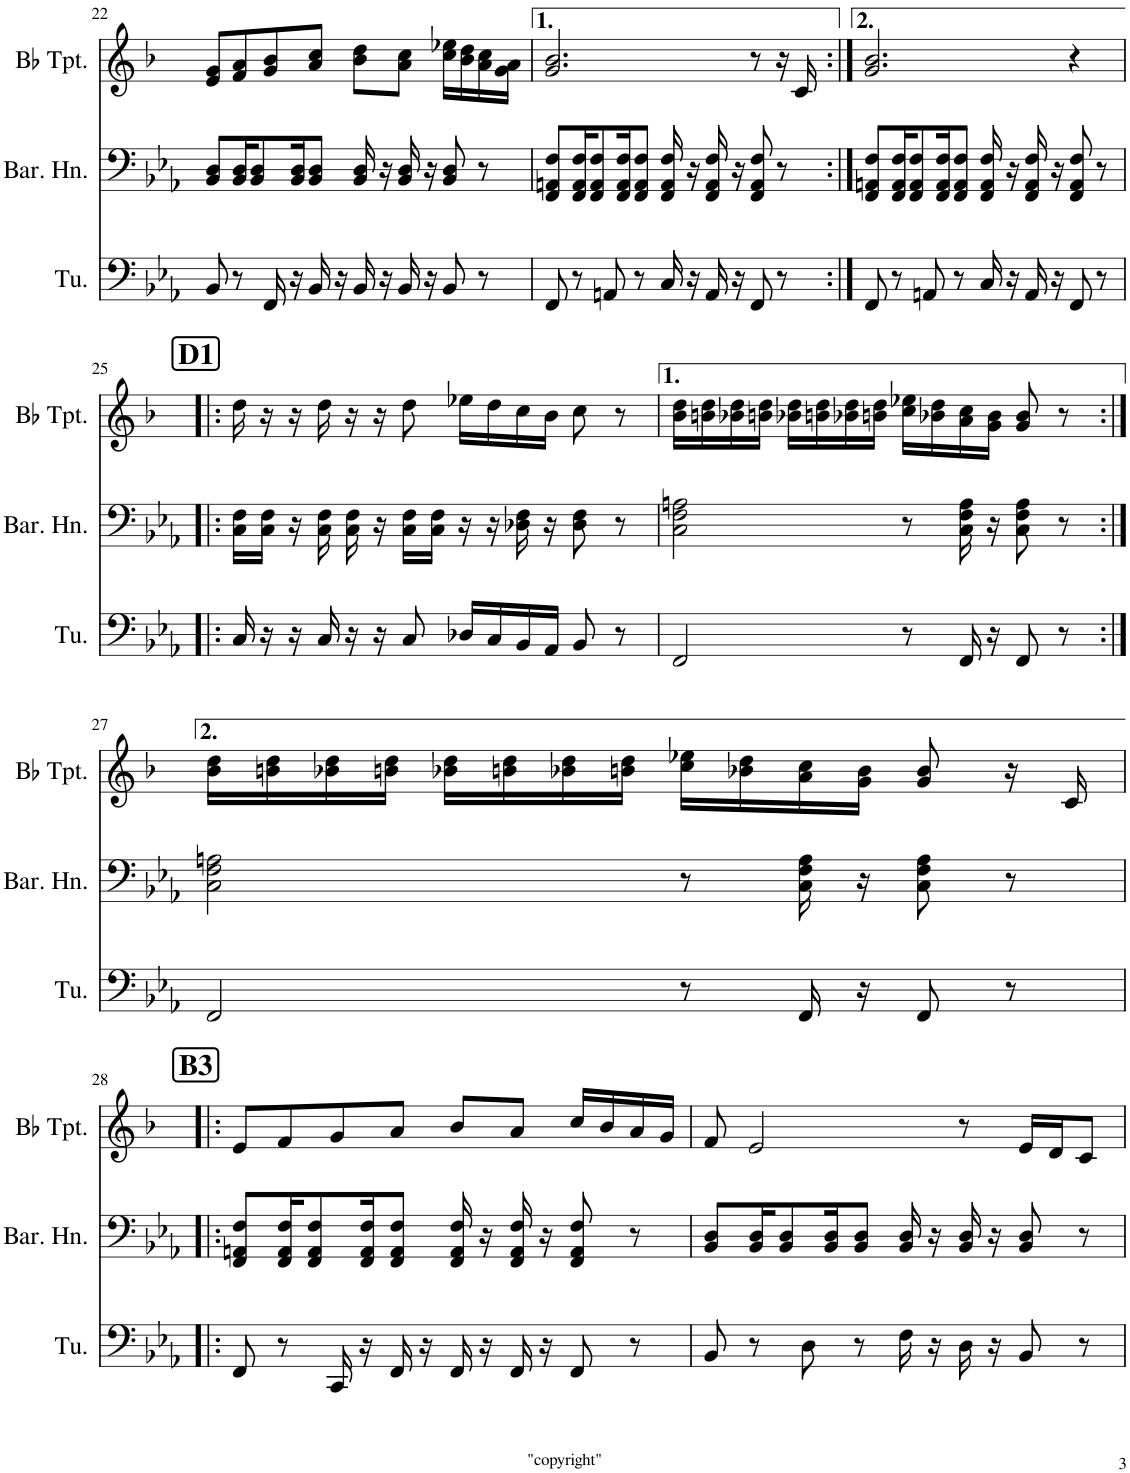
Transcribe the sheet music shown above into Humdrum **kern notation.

**kern	**kern	**kern
*part3	*part2	*part1
*staff3	*staff2	*staff1
*I"Tuba	*I"Baritone Horn	*I"Bb Trumpet
*I'Tu.	*I'Bar. Hn.	*I'Bb Tpt.
*clefF4	*clefF4	*clefG2
*	*ITrd4c7	*ITrd1c2
*k[b-e-a-]	*k[b-e-a-]	*k[b-]
*M4/4	*M4/4	*M4/4
=21	=21	=21
8BB-/	8BB-/ 8D/L	8f/
8r	16BB-/ 16D/K	2e/
.	8BB-/ 8D/	.
8D\	.	.
.	16BB-/ 16D/K	.
8r	8BB-/ 8D/J	.
16F\	16BB-/ 16D/	.
16r	16r	.
16D\	16BB-/ 16D/	8r
16r	16r	.
8BB-/	8BB-/ 8D/	16e/LL
.	.	16d/J
8r	8r	8c/J
!!LO:PB:g=z
=22	=22	=22
8BB-/	8BB-/ 8D/L	8e/ 8g/L
8r	16BB-/ 16D/K	8f/ 8a/
.	8BB-/ 8D/	.
16FF/	.	8g/ 8b-/
16r	16BB-/ 16D/K	.
16BB-/	8BB-/ 8D/J	8a/ 8cc/J
16r	.	.
16BB-/	16BB-/ 16D/	8b-\ 8dd\L
16r	16r	.
16BB-/	16BB-/ 16D/	8a\ 8cc\J
16r	16r	.
8BB-/	8BB-/ 8D/	16cc\ 16ee-X\LL
.	.	16b-\ 16dd\
8r	8r	16a\ 16cc\
.	.	16g\ 16a\JJ
=23	=23	=23
8FF/	8FF/ 8AAn/ 8F/L	2.g/ 2.b-/
8r	16FF/ 16AA/ 16F/K	.
.	8FF/ 8AA/ 8F/	.
8AAn/	.	.
.	16FF/ 16AA/ 16F/K	.
8r	8FF/ 8AA/ 8F/J	.
16C/	16FF/ 16AA/ 16F/	.
16r	16r	.
16AA/	16FF/ 16AA/ 16F/	.
16r	16r	.
8FF/	8FF/ 8AA/ 8F/	8r
8r	8r	16r
.	.	16c/
=24:|!	=24:|!	=24:|!
8FF/	8FF/ 8AAn/ 8F/L	2.g/ 2.b-/
8r	16FF/ 16AA/ 16F/K	.
.	8FF/ 8AA/ 8F/	.
8AAn/	.	.
.	16FF/ 16AA/ 16F/K	.
8r	8FF/ 8AA/ 8F/J	.
16C/	16FF/ 16AA/ 16F/	.
16r	16r	.
16AA/	16FF/ 16AA/ 16F/	.
16r	16r	.
8FF/	8FF/ 8AA/ 8F/	4r
8r	8r	.
!!LO:LB:g=z
!!LO:REH:place=s1:a:B:cj:fs=14:t=D1
=25!|:	=25!|:	=25!|:
16C/	16C\ 16F\LL	16dd\
16r	16C\ 16F\JJ	16r
16r	16r	16r
16C/	16C\ 16F\	16dd\
16r	16C\ 16F\	16r
16r	16r	16r
8C/	16C\ 16F\LL	8dd\
.	16C\ 16F\JJ	.
16D-X/LL	16r	16ee-X\LL
16C/	16r	16dd\
16BB-/	16D-X\ 16F\	16cc\
16AA-/JJ	16r	16b-\JJ
8BB-/	8D-\ 8F\	8cc\
8r	8r	8r
=26	=26	=26
2FF/	2C\ 2F\ 2An\	16b-\ 16dd\LL
.	.	16bn\ 16dd\
.	.	16b-X\ 16dd\
.	.	16bn\ 16dd\JJ
.	.	16b-X\ 16dd\LL
.	.	16bn\ 16dd\
.	.	16b-X\ 16dd\
.	.	16bn\ 16dd\JJ
8r	8r	16cc\ 16ee-X\LL
.	.	16b-X\ 16dd\
16FF/	16C\ 16F\ 16A\	16a\ 16cc\
16r	16r	16g\ 16b-\JJ
8FF/	8C\ 8F\ 8A\	8g/ 8b-/
8r	8r	8r
!!LO:LB:g=z
=27:|!	=27:|!	=27:|!
2FF/	2C\ 2F\ 2An\	16b-\ 16dd\LL
.	.	16bn\ 16dd\
.	.	16b-X\ 16dd\
.	.	16bn\ 16dd\JJ
.	.	16b-X\ 16dd\LL
.	.	16bn\ 16dd\
.	.	16b-X\ 16dd\
.	.	16bn\ 16dd\JJ
8r	8r	16cc\ 16ee-X\LL
.	.	16b-X\ 16dd\
16FF/	16C\ 16F\ 16A\	16a\ 16cc\
16r	16r	16g\ 16b-\JJ
8FF/	8C\ 8F\ 8A\	8g/ 8b-/
8r	8r	16r
.	.	16c/
!!LO:LB:g=z
!!LO:REH:place=s1:a:B:cj:fs=14:t=B3
=28!|:	=28!|:	=28!|:
8FF/	8FF/ 8AAn/ 8F/L	8e/L
8r	16FF/ 16AA/ 16F/K	8f/
.	8FF/ 8AA/ 8F/	.
16CC/	.	8g/
16r	16FF/ 16AA/ 16F/K	.
16FF/	8FF/ 8AA/ 8F/J	8a/J
16r	.	.
16FF/	16FF/ 16AA/ 16F/	8b-/L
16r	16r	.
16FF/	16FF/ 16AA/ 16F/	8a/J
16r	16r	.
8FF/	8FF/ 8AA/ 8F/	16cc/LL
.	.	16b-/
8r	8r	16a/
.	.	16g/JJ
=	=	=
*-	*-	*-
